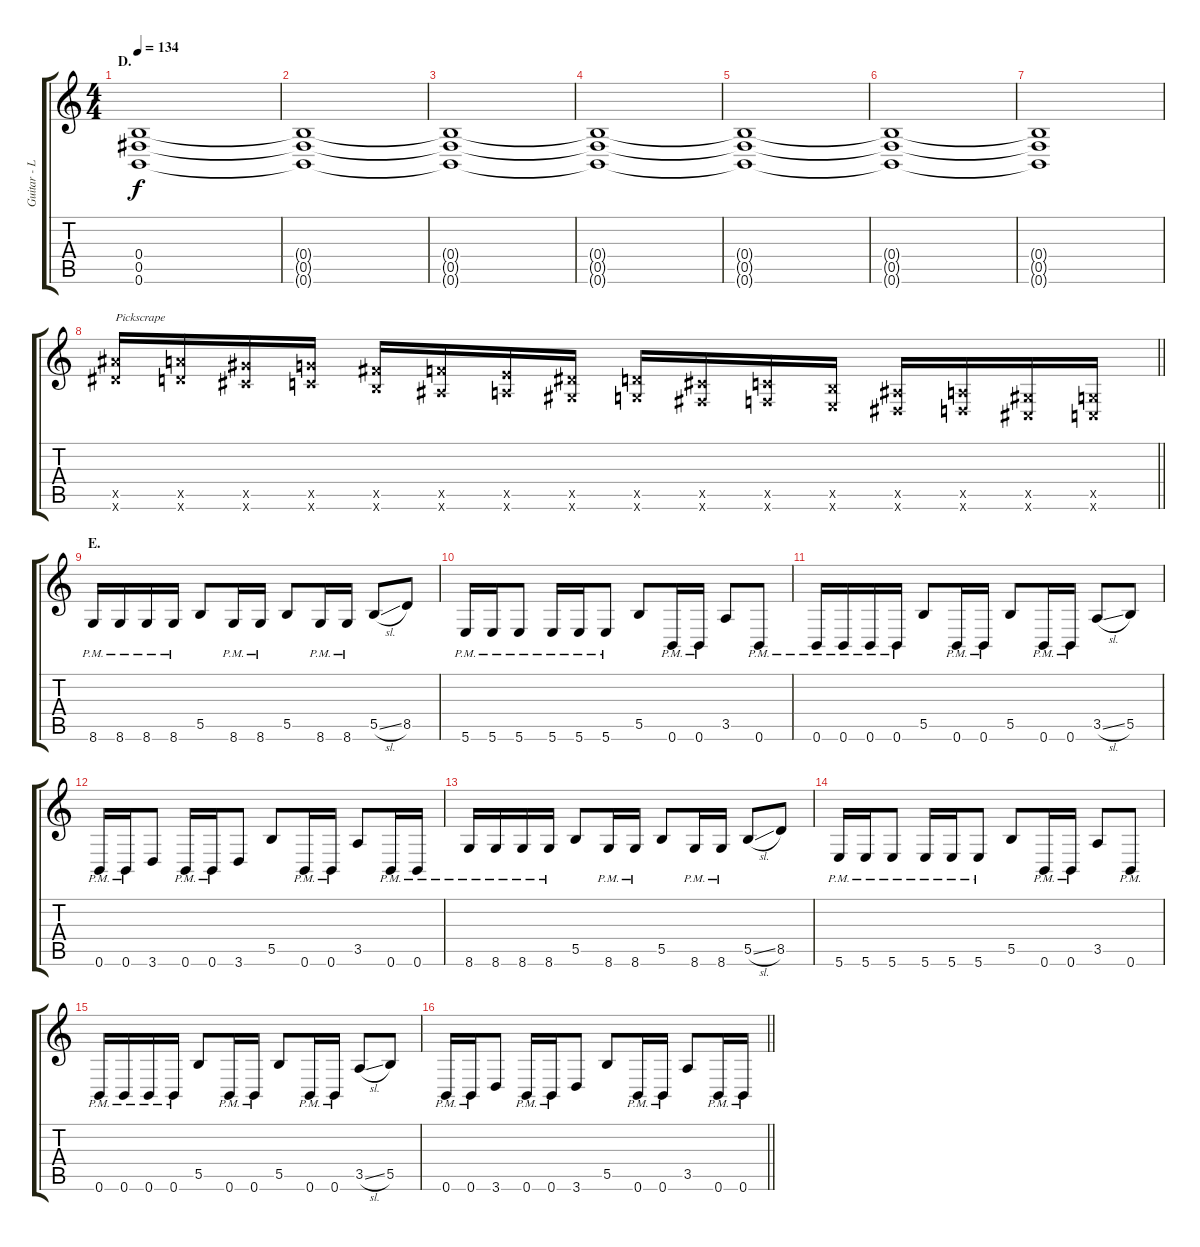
\track ("Guitar - Left" "Guitar - L") {instrument distortionguitar}
\staff {score tabs}
\tuning (Db4 Ab3 E3 B2 Gb2 B1) {hide}
\ts (4 4)
\section ("" "D.")
\tempo 134
\clef g2
\ks c
(0.4 0.5 0.6).1{dy f} |
(0.4{t} 0.5{t} 0.6{t}).1 |
(0.4{t} 0.5{t} 0.6{t}).1{volume 10} |
(0.4{t} 0.5{t} 0.6{t}).1 |
(0.4{t} 0.5{t} 0.6{t}).1 |
(0.4{t} 0.5{t} 0.6{t}).1 |
(0.4{t} 0.5{t} 0.6{t}).1 |
\barLineRight lightlight
(16.5{x} 16.6{x}).16{txt "Pickscrape" volume 16 instrument guitarfretnoise} (15.5{x} 15.6{x}).16 (14.5{x} 14.6{x}).16 (13.5{x} 13.6{x}).16 (12.5{x} 12.6{x}).16 (11.5{x} 11.6{x}).16 (10.5{x} 10.6{x}).16 (9.5{x} 9.6{x}).16 (8.5{x} 8.6{x}).16 (7.5{x} 7.6{x}).16 (6.5{x} 6.6{x}).16 (5.5{x} 5.6{x}).16 (4.5{x} 4.6{x}).16 (3.5{x} 3.6{x}).16 (2.5{x} 2.6{x}).16 (1.5{x} 1.6{x}).16 |
\section ("" "E.")
8.6{pm}.16{volume 14 instrument distortionguitar} 8.6{pm}.16 8.6{pm}.16 8.6{pm}.16 5.5.8 8.6{pm}.16 8.6{pm}.16 5.5.8 8.6{pm}.16 8.6{pm}.16 5.5{sl}.8 8.5.8 |
5.6{pm}.16 5.6{pm}.16 5.6{pm}.8 5.6{pm}.16 5.6{pm}.16 5.6{pm}.8 5.5.8 0.6{pm}.16 0.6{pm}.16 3.5.8 0.6{pm}.8 |
0.6{pm}.16 0.6{pm}.16 0.6{pm}.16 0.6{pm}.16 5.5.8 0.6{pm}.16 0.6{pm}.16 5.5.8 0.6{pm}.16 0.6{pm}.16 3.5{sl}.8 5.5.8 |
0.6{pm}.16 0.6{pm}.16 3.6.8 0.6{pm}.16 0.6{pm}.16 3.6.8 5.5.8 0.6{pm}.16 0.6{pm}.16 3.5.8 0.6{pm}.16 0.6{pm}.16 |
8.6{pm}.16 8.6{pm}.16 8.6{pm}.16 8.6{pm}.16 5.5.8 8.6{pm}.16 8.6{pm}.16 5.5.8 8.6{pm}.16 8.6{pm}.16 5.5{sl}.8 8.5.8 |
5.6{pm}.16 5.6{pm}.16 5.6{pm}.8 5.6{pm}.16 5.6{pm}.16 5.6{pm}.8 5.5.8 0.6{pm}.16 0.6{pm}.16 3.5.8 0.6{pm}.8 |
0.6{pm}.16 0.6{pm}.16 0.6{pm}.16 0.6{pm}.16 5.5.8 0.6{pm}.16 0.6{pm}.16 5.5.8 0.6{pm}.16 0.6{pm}.16 3.5{sl}.8 5.5.8 |
\barLineRight lightlight
0.6{pm}.16 0.6{pm}.16 3.6.8 0.6{pm}.16 0.6{pm}.16 3.6.8 5.5.8 0.6{pm}.16 0.6{pm}.16 3.5.8 0.6{pm}.16 0.6{pm}.16
